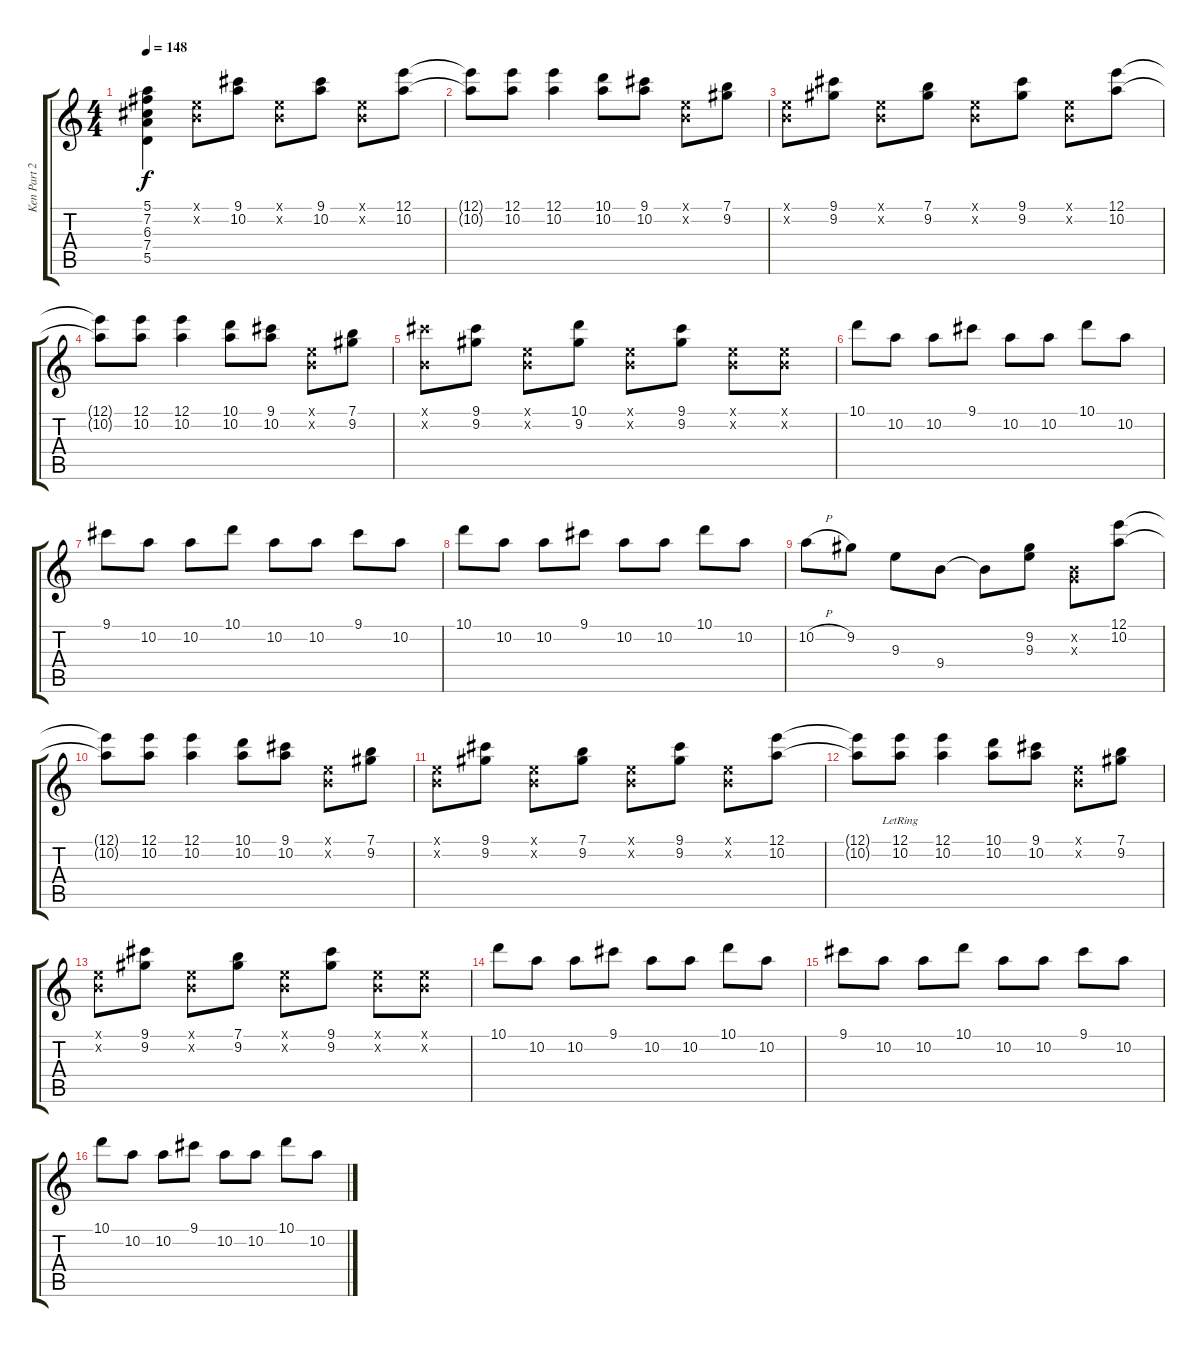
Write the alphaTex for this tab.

\track ("Ken Part 2" "Ken Part 2") {instrument electricguitarclean}
\staff {score tabs}
\tuning (E4 B3 G3 D3 A2 E2) {hide}
\ts (4 4)
\tempo 148
\clef g2
\ks c
(5.1 7.2 6.3 7.4 5.5).4{dy f} (0.1{x} 0.2{x}).8 (9.1 10.2).8 (0.1{x} 0.2{x}).8 (9.1 10.2).8 (0.1{x} 0.2{x}).8 (12.1 10.2).8 |
(12.1{t} 10.2{t}).8 (12.1 10.2).8 (12.1 10.2).4 (10.1 10.2).8 (9.1 10.2).8 (0.1{x} 0.2{x}).8 (7.1 9.2).8 |
(0.1{x} 0.2{x}).8 (9.1 9.2).8 (0.1{x} 0.2{x}).8 (7.1 9.2).8 (0.1{x} 0.2{x}).8 (9.1 9.2).8 (0.1{x} 0.2{x}).8 (12.1 10.2).8 |
(12.1{t} 10.2{t}).8 (12.1 10.2).8 (12.1 10.2).4 (10.1 10.2).8 (9.1 10.2).8 (0.1{x} 0.2{x}).8 (7.1 9.2).8 |
(9.1{x} 0.2{x}).8 (9.1 9.2).8 (0.1{x} 0.2{x}).8 (10.1 9.2).8 (0.1{x} 0.2{x}).8 (9.1 9.2).8 (0.1{x} 0.2{x}).8 (0.1{x} 0.2{x}).8 |
10.1.8 10.2.8 10.2.8 9.1.8 10.2.8 10.2.8 10.1.8 10.2.8 |
9.1.8 10.2.8 10.2.8 10.1.8 10.2.8 10.2.8 9.1.8 10.2.8 |
10.1.8 10.2.8 10.2.8 9.1.8 10.2.8 10.2.8 10.1.8 10.2.8 |
10.2{h}.8 9.2.8 9.3.8 9.4.8 9.4{t}.8 (9.2 9.3).8 (0.2{x} 0.3{x}).8 (12.1 10.2).8 |
(12.1{t} 10.2{t}).8 (12.1 10.2).8 (12.1 10.2).4 (10.1 10.2).8 (9.1 10.2).8 (0.1{x} 0.2{x}).8 (7.1 9.2).8 |
(0.1{x} 0.2{x}).8 (9.1 9.2).8 (0.1{x} 0.2{x}).8 (7.1 9.2).8 (0.1{x} 0.2{x}).8 (9.1 9.2).8 (0.1{x} 0.2{x}).8 (12.1 10.2).8 |
(12.1{t} 10.2{t}).8 (12.1 10.2{lr}).8 (12.1 10.2).4 (10.1 10.2).8 (9.1 10.2).8 (0.1{x} 0.2{x}).8 (7.1 9.2).8 |
(0.1{x} 0.2{x}).8 (9.1 9.2).8 (0.1{x} 0.2{x}).8 (7.1 9.2).8 (0.1{x} 0.2{x}).8 (9.1 9.2).8 (0.1{x} 0.2{x}).8 (0.1{x} 0.2{x}).8 |
10.1.8 10.2.8 10.2.8 9.1.8 10.2.8 10.2.8 10.1.8 10.2.8 |
9.1.8 10.2.8 10.2.8 10.1.8 10.2.8 10.2.8 9.1.8 10.2.8 |
10.1.8 10.2.8 10.2.8 9.1.8 10.2.8 10.2.8 10.1.8 10.2.8
